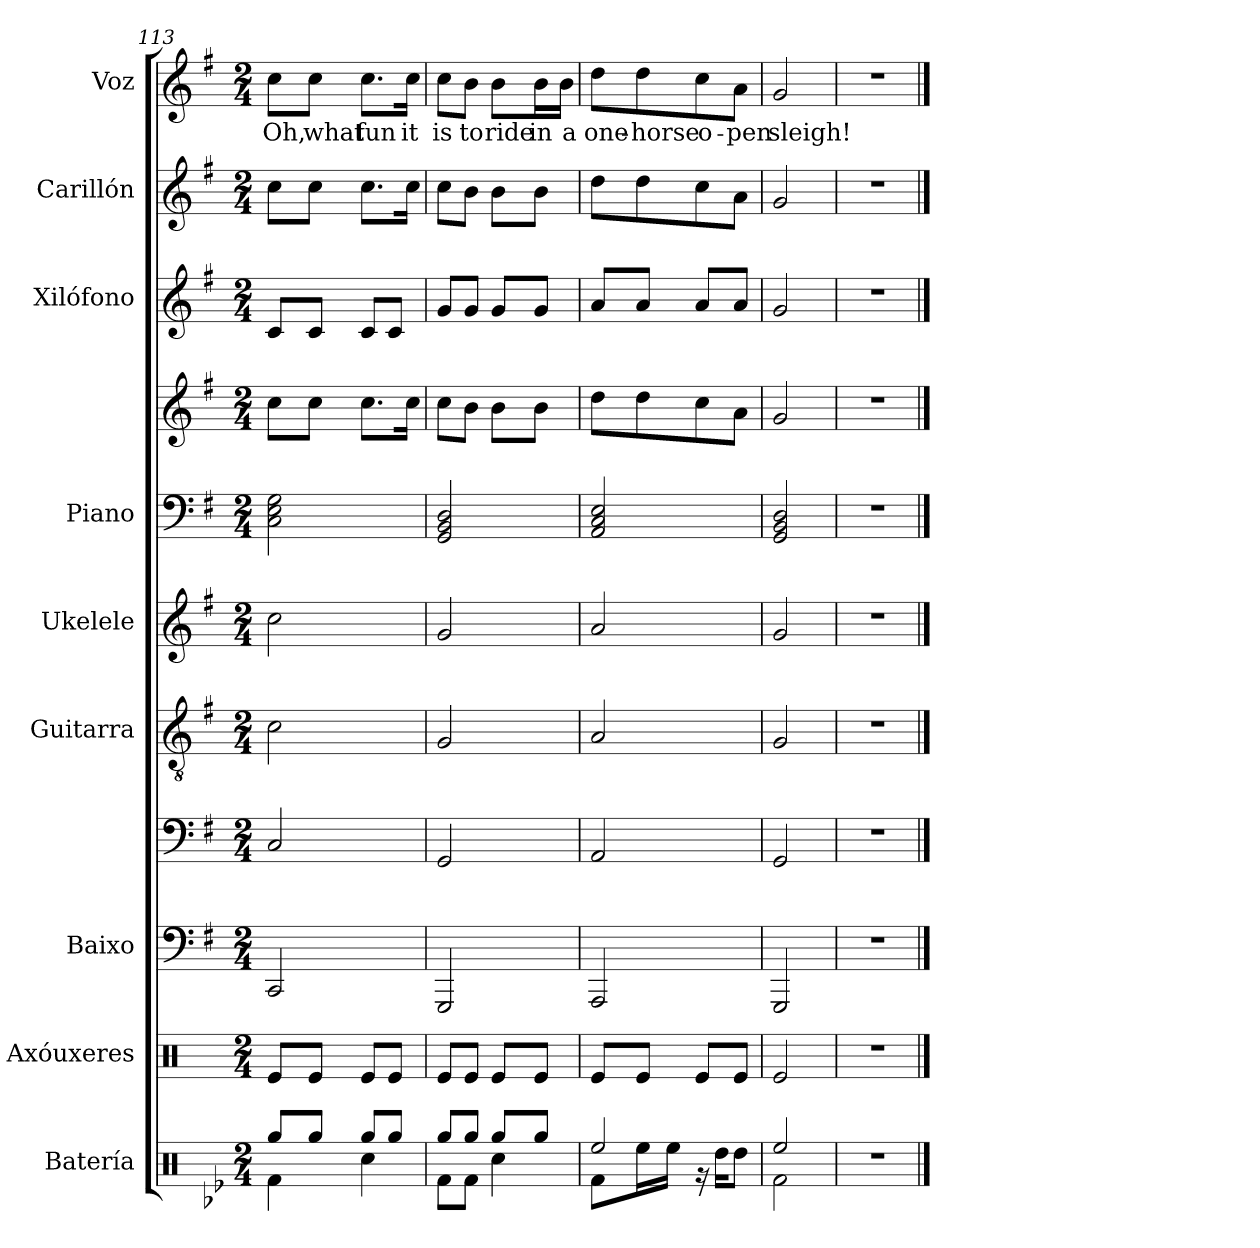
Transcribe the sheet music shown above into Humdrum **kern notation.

**kern	**kern	**kern	**kern	**kern	**kern	**kern	**kern	**kern	**kern	**kern	**text
*part9	*part8	*part7	*part7	*part6	*part5	*part4	*part4	*part3	*part2	*part1	*part1
*staff11	*staff10	*staff9	*staff8	*staff7	*staff6	*staff5	*staff4	*staff3	*staff2	*staff1	*staff1
*I"Batería	*I"Axóuxeres	*I"Baixo	*	*I"Guitarra	*I"Ukelele	*I"Piano	*	*I"Xilófono	*I"Carillón	*I"Voz	*
*I'Bat.	*I'Ax.	*I'B.	*	*I'Guit.	*I'Uk.	*I'Pno.	*	*I'Xil.	*I'Ca.	*I'V.	*
!!LO:PB:g=z
*clefX	*clefX	*	*clefF4	*clefGv2	*clefG2	*clefF4	*clefG2	*clefG2	*clefG2	*clefG2	*
*	*	*ITrd7c12	*ITrd7c12	*	*	*	*	*ITrd-7c-12	*ITrd-14c-24	*	*
*k[b-e-]	*k[]	*k[f#]	*k[f#]	*k[f#]	*k[f#]	*k[f#]	*k[f#]	*k[f#]	*k[f#]	*k[f#]	*
*M2/4	*M2/4	*M2/4	*M2/4	*M2/4	*M2/4	*M2/4	*M2/4	*M2/4	*M2/4	*M2/4	*
=113	=113	=113	=113	=113	=113	=113	=113	=113	=113	=113	=113
*^	*	*	*	*	*	*	*	*	*	*	*
!	!	!	!	!	!	!	!	!	!	!	!	!LO:LY:b
8Rgg/L	4Rf\	8Re/L	2CCC	2CC/	2c\	2cc\	2C\ 2E\ 2G\	8cc\L	8cc/L	8cccc\L	8cc\L	Oh,
!	!	!	!	!	!	!	!	!	!	!	!	!LO:LY:b
8Rgg/J	.	8Re/J	.	.	.	.	.	8cc\J	8cc/J	8cccc\J	8cc\J	what
!	!	!	!	!	!	!	!	!	!	!	!	!LO:LY:b
8Rgg/L	4Rcc\	8Re/L	.	.	.	.	.	8.cc\L	8cc/L	8.cccc\L	8.cc\L	fun
8Rgg/J	.	8Re/J	.	.	.	.	.	.	8cc/J	.	.	.
!	!	!	!	!	!	!	!	!	!	!	!	!LO:LY:b
.	.	.	.	.	.	.	.	16cc\Jk	.	16cccc\Jk	16cc\Jk	it
=114	=114	=114	=114	=114	=114	=114	=114	=114	=114	=114	=114	=114
!	!	!	!	!	!	!	!	!	!	!	!	!LO:LY:b
8Rgg/L	8Rf\L	8Re/L	2GGGG	2GGG/	2G/	2g/	2GG/ 2BB/ 2D/	8cc\L	8gg/L	8cccc\L	8cc\L	is
!	!	!	!	!	!	!	!	!	!	!	!	!LO:LY:b
8Rgg/J	8Rf\J	8Re/J	.	.	.	.	.	8b\J	8gg/J	8bbb\J	8b\J	to
!	!	!	!	!	!	!	!	!	!	!	!	!LO:LY:b
8Rgg/L	4Rcc\	8Re/L	.	.	.	.	.	8b\L	8gg/L	8bbb\L	8b\L	ride
!	!	!	!	!	!	!	!	!	!	!	!	!LO:LY:b
8Rgg/J	.	8Re/J	.	.	.	.	.	8b\J	8gg/J	8bbb\J	16b\L	in
!	!	!	!	!	!	!	!	!	!	!	!	!LO:LY:b
.	.	.	.	.	.	.	.	.	.	.	16b\JJ	a
=115	=115	=115	=115	=115	=115	=115	=115	=115	=115	=115	=115	=115
!	!	!	!	!	!	!	!	!	!	!	!	!LO:LY:b
2Ree/	8Rf\L	8Re/L	2AAAA	2AAA/	2A/	2a/	2AA/ 2C/ 2E/	8dd\L	8aa/L	8dddd\L	8dd\L	one-
!	!	!	!	!	!	!	!	!	!	!	!	!LO:LY:b
.	16Ree\L	8Re/J	.	.	.	.	.	8dd\	8aa/J	8dddd\	8dd\	-horse
.	16Ree\JJ	.	.	.	.	.	.	.	.	.	.	.
!	!	!	!	!	!	!	!	!	!	!	!	!LO:LY:b
.	16r	8Re/L	.	.	.	.	.	8cc\	8aa/L	8cccc\	8cc\	o-
.	16Rdd\KL	.	.	.	.	.	.	.	.	.	.	.
!	!	!	!	!	!	!	!	!	!	!	!	!LO:LY:b
.	8Rdd\J	8Re/J	.	.	.	.	.	8a\J	8aa/J	8aaa\J	8a\J	-pen
=116	=116	=116	=116	=116	=116	=116	=116	=116	=116	=116	=116	=116
!	!	!	!	!	!	!	!	!	!	!	!	!LO:LY:b
2Ree/	2Rf\	2Re/	2GGGG	2GGG/	2G/	2g/	2GG/ 2BB/ 2D/	2g/	2gg/	2ggg/	2g/	sleigh!
*v	*v	*	*	*	*	*	*	*	*	*	*	*
=117	=117	=117	=117	=117	=117	=117	=117	=117	=117	=117	=117
2r	2r	2r	2r	2r	2r	2r	2r	2r	2r	2r	.
==	==	==	==	==	==	==	==	==	==	==	==
*-	*-	*-	*-	*-	*-	*-	*-	*-	*-	*-	*-
